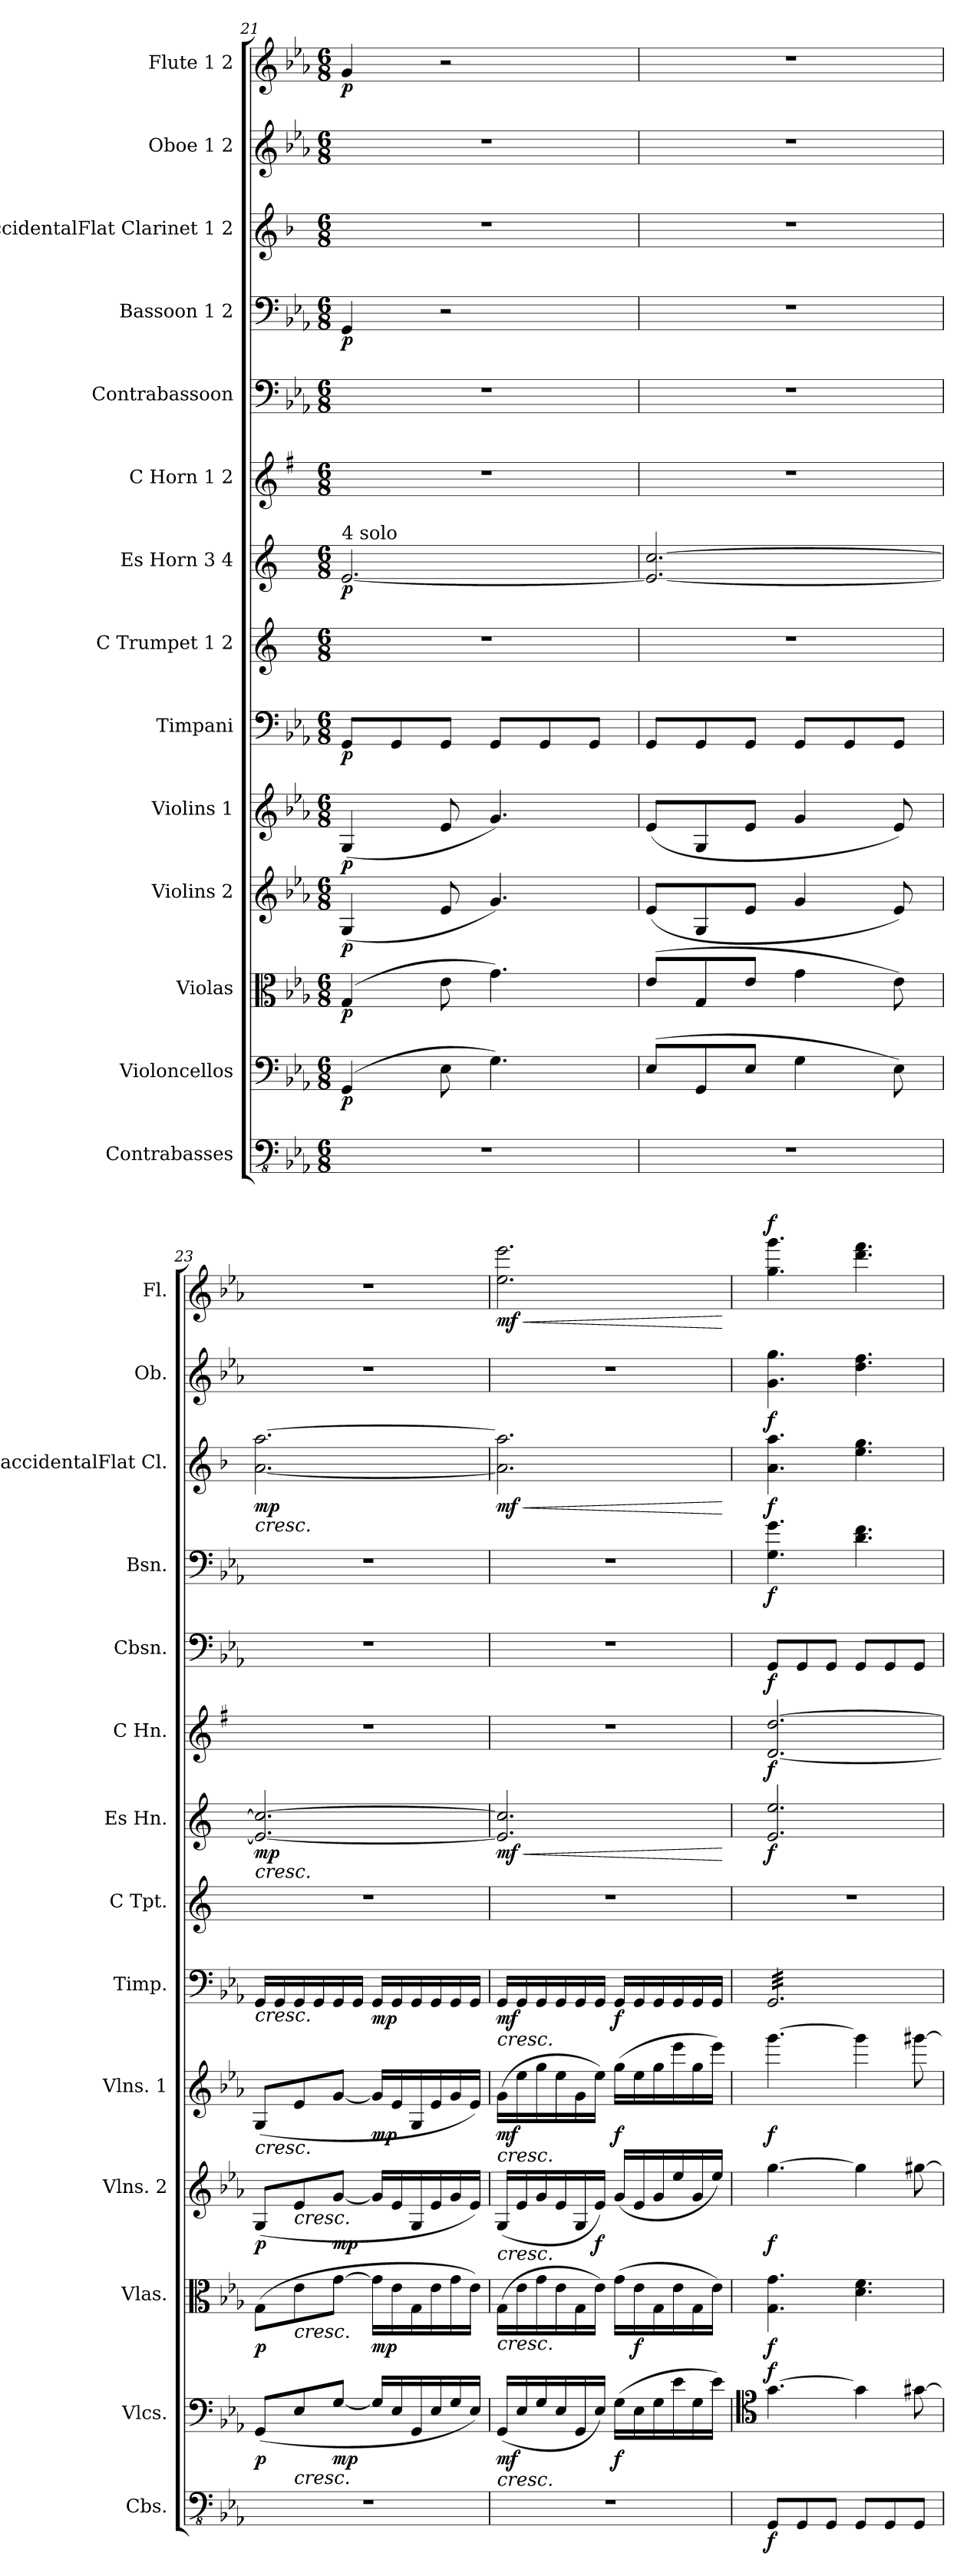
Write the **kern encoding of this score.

**kern	**dynam	**kern	**dynam	**kern	**dynam	**kern	**dynam	**kern	**dynam	**kern	**dynam	**kern	**kern	**dynam	**kern	**dynam	**kern	**dynam	**kern	**dynam	**kern	**dynam	**kern	**dynam	**kern	**dynam
*part14	*part14	*part13	*part13	*part12	*part12	*part11	*part11	*part10	*part10	*part9	*part9	*part8	*part7	*part7	*part6	*part6	*part5	*part5	*part4	*part4	*part3	*part3	*part2	*part2	*part1	*part1
*staff14	*staff14	*staff13	*staff13	*staff12	*staff12	*staff11	*staff11	*staff10	*staff10	*staff9	*staff9	*staff8	*staff7	*staff7	*staff6	*staff6	*staff5	*staff5	*staff4	*staff4	*staff3	*staff3	*staff2	*staff2	*staff1	*staff1
*I"Contrabasses	*	*I"Violoncellos	*	*I"Violas	*	*I"Violins 2	*	*I"Violins 1	*	*I"Timpani	*	*I"C Trumpet 1 2	*I"Es Horn 3 4	*	*I"C Horn 1 2	*	*I"Contrabassoon	*	*I"Bassoon 1 2	*	*I"BaccidentalFlat Clarinet 1 2	*	*I"Oboe 1 2	*	*I"Flute  1 2	*
*I'Cbs.	*	*I'Vlcs.	*	*I'Vlas.	*	*I'Vlns. 2	*	*I'Vlns. 1	*	*I'Timp.	*	*I'C Tpt.	*I'Es Hn.	*	*I'C Hn.	*	*I'Cbsn.	*	*I'Bsn.	*	*I'BaccidentalFlat Cl.	*	*I'Ob.	*	*I'Fl.	*
*clefFv4	*	*clefF4	*	*clefC3	*	*clefG2	*	*clefG2	*	*clefF4	*	*clefG2	*clefG2	*	*clefG2	*	*clefF4	*	*clefF4	*	*clefG2	*	*clefG2	*	*clefG2	*
*	*	*	*	*	*	*	*	*	*	*	*	*	*ITrd5c9	*	*ITrd4c7	*	*ITrd7c12	*	*	*	*ITrd1c2	*	*	*	*	*
*k[b-e-a-]	*	*k[b-e-a-]	*	*k[b-e-a-]	*	*k[b-e-a-]	*	*k[b-e-a-]	*	*k[b-e-a-]	*	*k[]	*k[b-e-a-]	*	*k[]	*	*k[b-e-a-]	*	*k[b-e-a-]	*	*k[b-e-a-]	*	*k[b-e-a-]	*	*k[b-e-a-]	*
*M6/8	*	*M6/8	*	*M6/8	*	*M6/8	*	*M6/8	*	*M6/8	*	*M6/8	*M6/8	*	*M6/8	*	*M6/8	*	*M6/8	*	*M6/8	*	*M6/8	*	*M6/8	*
=21	=21	=21	=21	=21	=21	=21	=21	=21	=21	=21	=21	=21	=21	=21	=21	=21	=21	=21	=21	=21	=21	=21	=21	=21	=21	=21
!	!	!	!	!	!	!	!	!	!	!	!	!	!LO:TX:a:t=4 solo	!	!	!	!	!	!	!	!	!	!	!	!	!
!	!	!	!LO:DY:b	!	!LO:DY:b	!	!LO:DY:b	!	!LO:DY:b	!	!LO:DY:b	!	!	!LO:DY:b	!	!	!	!	!	!LO:DY:b	!	!	!	!	!	!LO:DY:b
2.r	.	(>4GG/	p	(>4G/	p	(<4G/	p	(<4G/	p	8GG/L	p	2.r	[2.G/	p	2.r	.	2.r	.	4GG/	p	2.r	.	2.r	.	4g/	p
.	.	.	.	.	.	.	.	.	.	8GG/	.	.	.	.	.	.	.	.	.	.	.	.	.	.	.	.
.	.	8E-\	.	8e-\	.	8e-/	.	8e-/	.	8GG/J	.	.	.	.	.	.	.	.	2r	.	.	.	.	.	2r	.
.	.	4.G\)	.	4.g\)	.	4.g/)	.	4.g/)	.	8GG/L	.	.	.	.	.	.	.	.	.	.	.	.	.	.	.	.
.	.	.	.	.	.	.	.	.	.	8GG/	.	.	.	.	.	.	.	.	.	.	.	.	.	.	.	.
.	.	.	.	.	.	.	.	.	.	8GG/J	.	.	.	.	.	.	.	.	.	.	.	.	.	.	.	.
=22	=22	=22	=22	=22	=22	=22	=22	=22	=22	=22	=22	=22	=22	=22	=22	=22	=22	=22	=22	=22	=22	=22	=22	=22	=22	=22
2.r	.	(>8E-/L	.	(>8e-/L	.	(<8e-/L	.	(<8e-/L	.	8GG/L	.	2.r	2.G/_ [2.e-/	.	2.r	.	2.r	.	2.r	.	2.r	.	2.r	.	2.r	.
.	.	8GG/	.	8G/	.	8G/	.	8G/	.	8GG/	.	.	.	.	.	.	.	.	.	.	.	.	.	.	.	.
.	.	8E-/J	.	8e-/J	.	8e-/J	.	8e-/J	.	8GG/J	.	.	.	.	.	.	.	.	.	.	.	.	.	.	.	.
.	.	4G\	.	4g\	.	4g/	.	4g/	.	8GG/L	.	.	.	.	.	.	.	.	.	.	.	.	.	.	.	.
.	.	.	.	.	.	.	.	.	.	8GG/	.	.	.	.	.	.	.	.	.	.	.	.	.	.	.	.
.	.	8E-\)	.	8e-\)	.	8e-/)	.	8e-/)	.	8GG/J	.	.	.	.	.	.	.	.	.	.	.	.	.	.	.	.
!!LO:PB:g=z
=23	=23	=23	=23	=23	=23	=23	=23	=23	=23	=23	=23	=23	=23	=23	=23	=23	=23	=23	=23	=23	=23	=23	=23	=23	=23	=23
!	!	!	!	!	!	!	!	!	!	!	!	!	!	!	!	!	!	!	!	!	!LO:TX:b:i:t=cresc.	!	!	!	!	!
!	!	!	!	!	!	!	!	!	!	!	!	!	!LO:TX:b:i:t=cresc.	!	!	!	!	!	!	!	!	!	!	!	!	!
!	!	!	!	!	!	!	!	!	!	!LO:TX:b:i:t=cresc.	!	!	!	!	!	!	!	!	!	!	!	!	!	!	!	!
!	!	!	!	!	!	!	!	!LO:TX:b:i:t=cresc.	!	!	!	!	!	!	!	!	!	!	!	!	!	!	!	!	!	!
!	!	!	!LO:DY:b	!	!LO:DY:b	!	!LO:DY:b	!	!	!	!	!	!	!LO:DY:b	!	!	!	!	!	!	!	!LO:DY:b	!	!	!	!
2.r	.	(<8GG/L	p	(>8G\L	p	(<8G/L	p	(<8G/L	.	16GG/LL	.	2.r	2.G/_ 2.e-/_	mp	2.r	.	2.r	.	2.r	.	[2.g\ [2.gg\	mp	2.r	.	2.r	.
.	.	.	.	.	.	.	.	.	.	16GG/	.	.	.	.	.	.	.	.	.	.	.	.	.	.	.	.
!	!	!	!	!	!	!LO:TX:b:i:t=cresc.	!	!	!	!	!	!	!	!	!	!	!	!	!	!	!	!	!	!	!	!
!	!	!	!	!LO:TX:b:i:t=cresc.	!	!	!	!	!	!	!	!	!	!	!	!	!	!	!	!	!	!	!	!	!	!
!	!	!LO:TX:b:i:t=cresc.	!	!	!	!	!	!	!	!	!	!	!	!	!	!	!	!	!	!	!	!	!	!	!	!
.	.	8E-/	.	8e-\	.	8e-/	.	8e-/	.	16GG/	.	.	.	.	.	.	.	.	.	.	.	.	.	.	.	.
.	.	.	.	.	.	.	.	.	.	16GG/	.	.	.	.	.	.	.	.	.	.	.	.	.	.	.	.
!	!	!	!LO:DY:b	!	!	!	!LO:DY:b	!	!	!	!	!	!	!	!	!	!	!	!	!	!	!	!	!	!	!
.	.	[8G/J	mp	[8g\J	.	[8g/J	mp	[8g/J	.	16GG/	.	.	.	.	.	.	.	.	.	.	.	.	.	.	.	.
.	.	.	.	.	.	.	.	.	.	16GG/JJ	.	.	.	.	.	.	.	.	.	.	.	.	.	.	.	.
!	!	!	!	!	!LO:DY:b	!	!	!	!LO:DY:b	!	!LO:DY:b	!	!	!	!	!	!	!	!	!	!	!	!	!	!	!
.	.	16G/LL]	.	16g\LL]	mp	16g/LL]	.	16g/LL]	mp	16GG/LL	mp	.	.	.	.	.	.	.	.	.	.	.	.	.	.	.
.	.	16E-/	.	16e-\	.	16e-/	.	16e-/	.	16GG/	.	.	.	.	.	.	.	.	.	.	.	.	.	.	.	.
.	.	16GG/	.	16G\	.	16G/	.	16G/	.	16GG/	.	.	.	.	.	.	.	.	.	.	.	.	.	.	.	.
.	.	16E-/	.	16e-\	.	16e-/	.	16e-/	.	16GG/	.	.	.	.	.	.	.	.	.	.	.	.	.	.	.	.
.	.	16G/	.	16g\	.	16g/	.	16g/	.	16GG/	.	.	.	.	.	.	.	.	.	.	.	.	.	.	.	.
.	.	16E-/JJ)	.	16e-\JJ)	.	16e-/JJ)	.	16e-/JJ)	.	16GG/JJ	.	.	.	.	.	.	.	.	.	.	.	.	.	.	.	.
=24	=24	=24	=24	=24	=24	=24	=24	=24	=24	=24	=24	=24	=24	=24	=24	=24	=24	=24	=24	=24	=24	=24	=24	=24	=24	=24
!	!	!	!LO:HP:b	!	!LO:HP:b	!	!LO:HP:b	!	!LO:HP:b	!	!LO:HP:b	!	!	!LO:HP:b	!	!	!	!	!	!	!	!LO:HP:b	!	!	!	!LO:HP:b
!	!	!	!LO:DY:n=1:b	!	!LO:DY:n=1:a	!	!	!	!	!	!	!	!	!	!	!	!	!	!	!	!	!	!	!	!	!
!	!	!	!	!	!LO:DY:n=2:b	!	!	!	!LO:DY:n=1:b	!	!LO:DY:n=1:b	!	!	!LO:DY:n=1:b	!	!	!	!	!	!	!	!LO:DY:n=1:b	!	!	!	!LO:DY:n=1:b
2.r	.	(<16GG/LL	< mf	(>16G\LL	< mf mf	(<16G/LL	<	(>16g\LL	< mf	16GG/LL	< mf	2.r	2.G/] 2.e-/]	< mf	2.r	.	2.r	.	2.r	.	2.g\] 2.gg\]	< mf	2.r	.	2.ee-\ 2.eee-\	< mf
.	.	16E-/	.	16e-\	.	16e-/	.	16ee-\	.	16GG/	.	.	.	.	.	.	.	.	.	.	.	.	.	.	.	.
.	.	16G/	.	16g\	.	16g/	.	16gg\	.	16GG/	.	.	.	.	.	.	.	.	.	.	.	.	.	.	.	.
.	.	16E-/	.	16e-\	.	16e-/	.	16ee-\	.	16GG/	.	.	.	.	.	.	.	.	.	.	.	.	.	.	.	.
.	.	16GG/	.	16G\	.	16G/	.	16g\	.	16GG/	.	.	.	.	.	.	.	.	.	.	.	.	.	.	.	.
!	!	!	!	!	!	!	!LO:DY:b	!	!	!	!	!	!	!	!	!	!	!	!	!	!	!	!	!	!	!
.	.	16E-/JJ)	.	16e-\JJ)	.	16e-/JJ)	f	16ee-\JJ)	.	16GG/JJ	.	.	.	.	.	.	.	.	.	.	.	.	.	.	.	.
!	!	!	!LO:DY:n=2:b	!	!	!	!	!	!LO:DY:n=2:b	!	!LO:DY:n=2:b	!	!	!	!	!	!	!	!	!	!	!	!	!	!	!
.	.	(>16G\LL	f	(>16g\LL	.	(<16g/LL	.	(>16gg\LL	f	16GG/LL	f	.	.	.	.	.	.	.	.	.	.	.	.	.	.	.
!	!	!	!	!	!LO:DY:n=3:b	!	!	!	!	!	!	!	!	!	!	!	!	!	!	!	!	!	!	!	!	!
.	.	16E-\	.	16e-\	f	16e-/	.	16ee-\	.	16GG/	.	.	.	.	.	.	.	.	.	.	.	.	.	.	.	.
.	.	16G\	.	16G\	.	16g/	.	16gg\	.	16GG/	.	.	.	.	.	.	.	.	.	.	.	.	.	.	.	.
.	.	16e-\	.	16e-\	.	16ee-/	.	16eee-\	.	16GG/	.	.	.	.	.	.	.	.	.	.	.	.	.	.	.	.
.	.	16G\	.	16G\	.	16g/	.	16gg\	.	16GG/	.	.	.	.	.	.	.	.	.	.	.	.	.	.	.	.
.	.	16e-\JJ)	.	16e-\JJ)	.	16ee-/JJ)	.	16eee-\JJ)	.	16GG/JJ	.	.	.	.	.	.	.	.	.	.	.	.	.	.	.	.
.	.	.	[	.	[	.	[	.	[	.	[	.	.	[	.	.	.	.	.	.	.	[	.	.	.	[
=25	=25	=25	=25	=25	=25	=25	=25	=25	=25	=25	=25	=25	=25	=25	=25	=25	=25	=25	=25	=25	=25	=25	=25	=25	=25	=25
*	*	*clefC4	*	*	*	*	*	*	*	*	*	*	*	*	*	*	*	*	*	*	*	*	*	*	*	*
!	!LO:DY:b	!	!LO:DY:a	!	!LO:DY:b	!	!LO:DY:b	!	!LO:DY:b	!	!	!	!	!LO:DY:b	!	!LO:DY:b	!	!LO:DY:b	!	!LO:DY:b	!	!LO:DY:b	!	!LO:DY:b	!	!LO:DY:a
*	*	*	*	*	*	*	*	*	*	*tremolo	*	*	*	*	*	*	*	*	*	*	*	*	*	*	*	*
8GGG/L	f	[4.g\	f	4.G\ 4.g\	f	[4.gg\	f	[4.ggg\	f	32GG/LLL	.	2.r	2.G/ 2.g/	f	[2.G/ [2.g/	f	8GGG/L	f	4.G\ 4.g\	f	4.g\ 4.gg\	f	4.g\ 4.gg\	f	4.gg\ 4.ggg\	f
.	.	.	.	.	.	.	.	.	.	32GG/	.	.	.	.	.	.	.	.	.	.	.	.	.	.	.	.
.	.	.	.	.	.	.	.	.	.	32GG/	.	.	.	.	.	.	.	.	.	.	.	.	.	.	.	.
.	.	.	.	.	.	.	.	.	.	32GG/	.	.	.	.	.	.	.	.	.	.	.	.	.	.	.	.
8GGG/	.	.	.	.	.	.	.	.	.	32GG/	.	.	.	.	.	.	8GGG/	.	.	.	.	.	.	.	.	.
.	.	.	.	.	.	.	.	.	.	32GG/	.	.	.	.	.	.	.	.	.	.	.	.	.	.	.	.
.	.	.	.	.	.	.	.	.	.	32GG/	.	.	.	.	.	.	.	.	.	.	.	.	.	.	.	.
.	.	.	.	.	.	.	.	.	.	32GG/	.	.	.	.	.	.	.	.	.	.	.	.	.	.	.	.
8GGG/J	.	.	.	.	.	.	.	.	.	32GG/	.	.	.	.	.	.	8GGG/J	.	.	.	.	.	.	.	.	.
.	.	.	.	.	.	.	.	.	.	32GG/	.	.	.	.	.	.	.	.	.	.	.	.	.	.	.	.
.	.	.	.	.	.	.	.	.	.	32GG/	.	.	.	.	.	.	.	.	.	.	.	.	.	.	.	.
.	.	.	.	.	.	.	.	.	.	32GG/	.	.	.	.	.	.	.	.	.	.	.	.	.	.	.	.
8GGG/L	.	4g\]	.	4.d\ 4.f\	.	4gg\]	.	4ggg\]	.	32GG/	.	.	.	.	.	.	8GGG/L	.	4.d\ 4.f\	.	4.dd\ 4.ff\	.	4.dd\ 4.ff\	.	4.ddd\ 4.fff\	.
.	.	.	.	.	.	.	.	.	.	32GG/	.	.	.	.	.	.	.	.	.	.	.	.	.	.	.	.
.	.	.	.	.	.	.	.	.	.	32GG/	.	.	.	.	.	.	.	.	.	.	.	.	.	.	.	.
.	.	.	.	.	.	.	.	.	.	32GG/	.	.	.	.	.	.	.	.	.	.	.	.	.	.	.	.
8GGG/	.	.	.	.	.	.	.	.	.	32GG/	.	.	.	.	.	.	8GGG/	.	.	.	.	.	.	.	.	.
.	.	.	.	.	.	.	.	.	.	32GG/	.	.	.	.	.	.	.	.	.	.	.	.	.	.	.	.
.	.	.	.	.	.	.	.	.	.	32GG/	.	.	.	.	.	.	.	.	.	.	.	.	.	.	.	.
.	.	.	.	.	.	.	.	.	.	32GG/	.	.	.	.	.	.	.	.	.	.	.	.	.	.	.	.
8GGG/J	.	[8g#X\	.	.	.	[8gg#X\	.	[8ggg#X\	.	32GG/	.	.	.	.	.	.	8GGG/J	.	.	.	.	.	.	.	.	.
.	.	.	.	.	.	.	.	.	.	32GG/	.	.	.	.	.	.	.	.	.	.	.	.	.	.	.	.
.	.	.	.	.	.	.	.	.	.	32GG/	.	.	.	.	.	.	.	.	.	.	.	.	.	.	.	.
.	.	.	.	.	.	.	.	.	.	32GG/JJJ	.	.	.	.	.	.	.	.	.	.	.	.	.	.	.	.
*	*	*	*	*	*	*	*	*	*	*Xtremolo	*	*	*	*	*	*	*	*	*	*	*	*	*	*	*	*
=	=	=	=	=	=	=	=	=	=	=	=	=	=	=	=	=	=	=	=	=	=	=	=	=	=	=
*-	*-	*-	*-	*-	*-	*-	*-	*-	*-	*-	*-	*-	*-	*-	*-	*-	*-	*-	*-	*-	*-	*-	*-	*-	*-	*-
